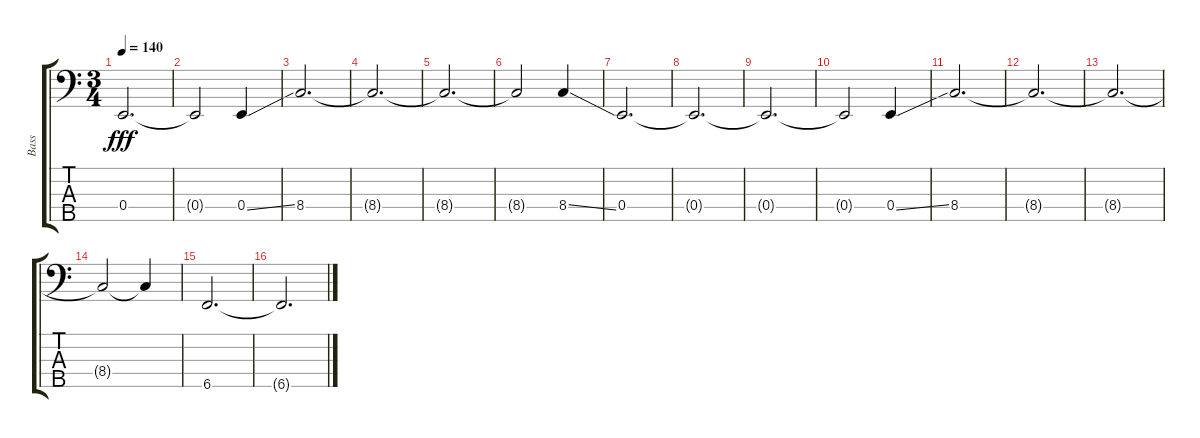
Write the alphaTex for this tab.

\track ("Bass" "Bass") {instrument fretlessbass}
\staff {score tabs}
\tuning (G2 D2 A1 E1 B0) {hide}
\ts (3 4)
\tempo 140
\clef f4
\ks c
0.4{t}.2{d dy fff} |
0.4{t}.2 0.4{ss}.4 |
8.4.2{d} |
8.4{t}.2{d} |
8.4{t}.2{d} |
8.4{t}.2 8.4{ss}.4 |
0.4.2{d} |
0.4{t}.2{d} |
0.4{t}.2{d} |
0.4{t}.2 0.4{ss}.4 |
8.4.2{d} |
8.4{t}.2{d} |
8.4{t}.2{d} |
8.4{t}.2 8.4{t}.4 |
6.5.2{d} |
6.5{t}.2{d}
